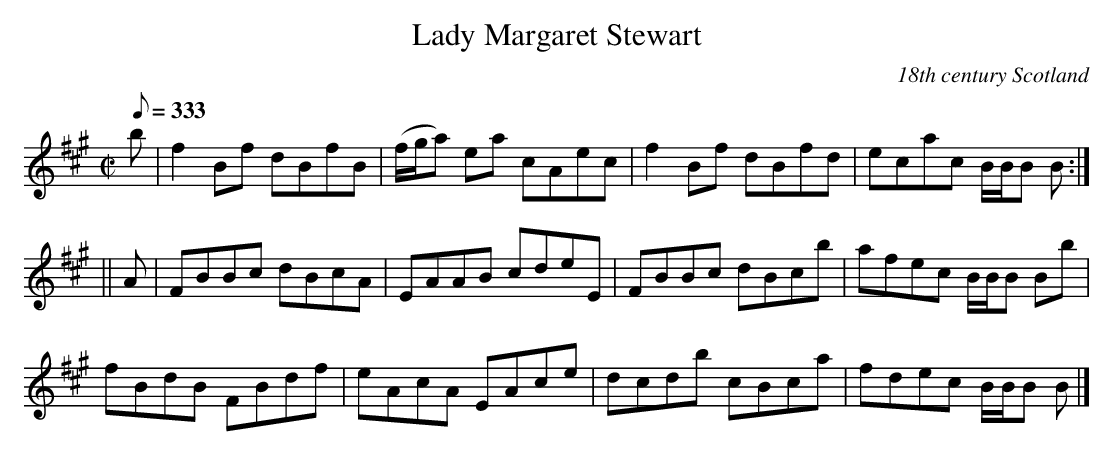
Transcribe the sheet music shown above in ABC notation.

X:1
T:Lady Margaret Stewart
O:18th century Scotland
L:1/8
Q:333
M:C|
K:Bdor
b|f2 Bf dBfB|(f/g/a) ea cAec|f2 Bf dBfd|ecac B/B/B B:|
||A|FBBc dBcA|EAAB cdeE|FBBc dBcb|afec B/B/B Bb|
fBdB FBdf|eAcA EAce|dcdb cBca|fdec B/B/B B|]
